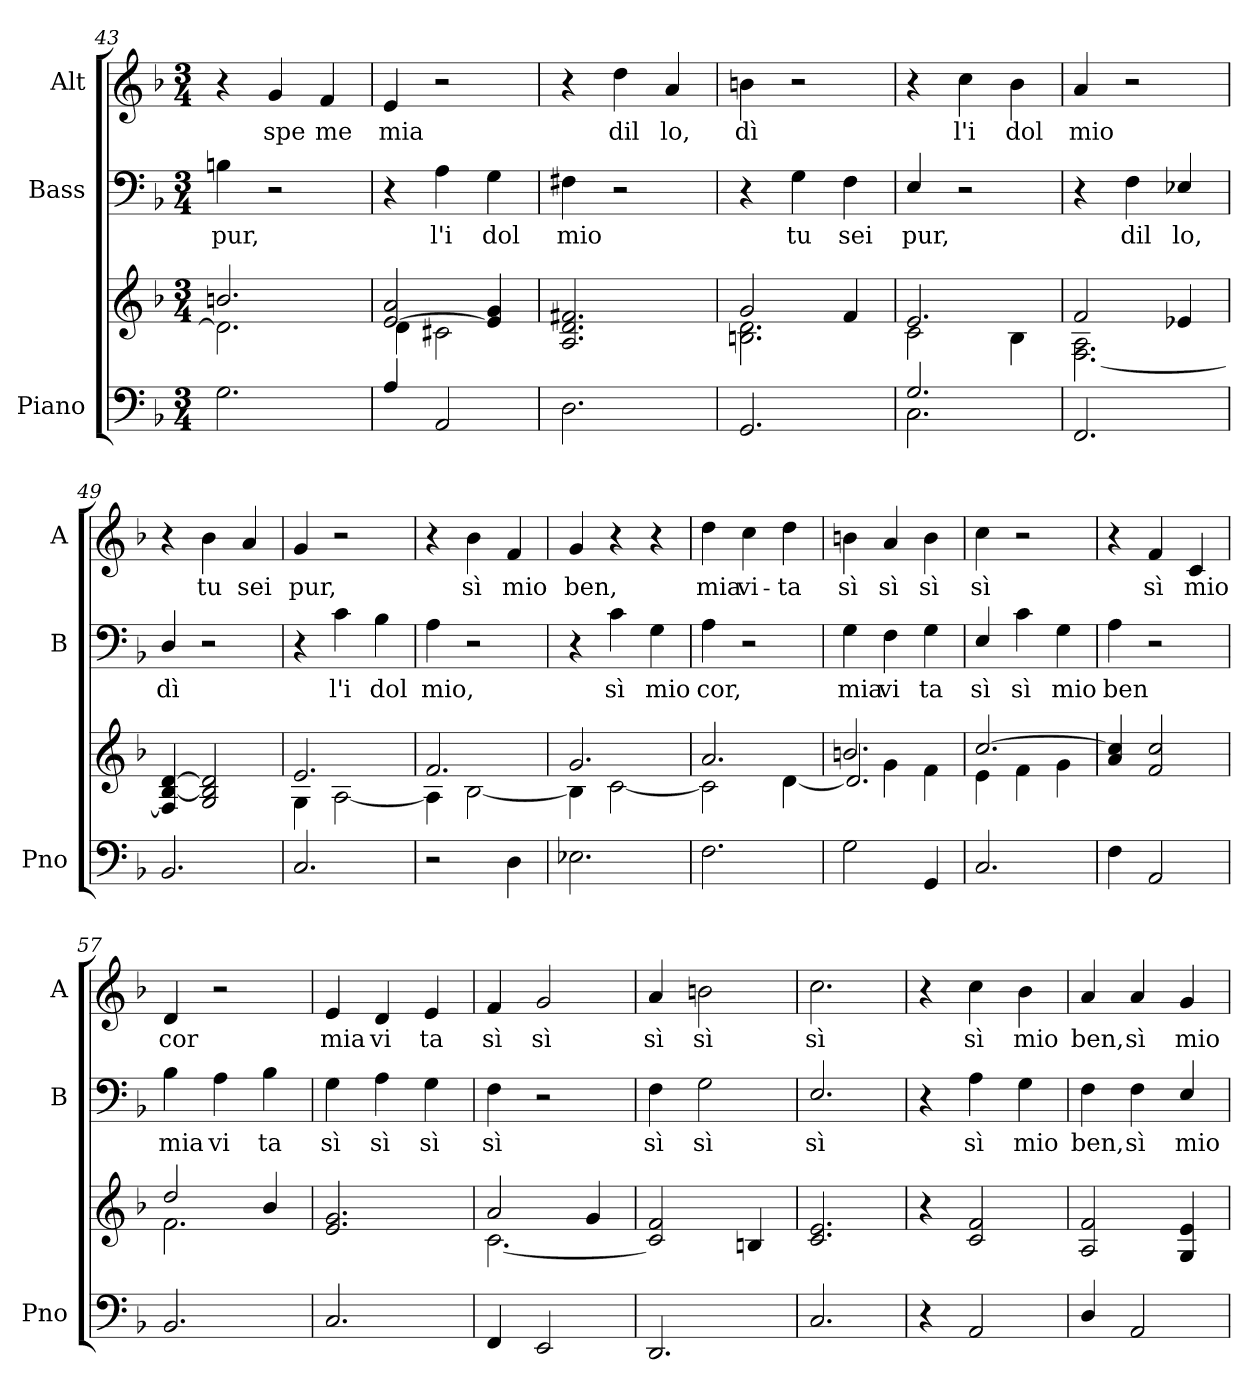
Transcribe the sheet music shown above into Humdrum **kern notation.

**kern	**kern	**kern	**text	**kern	**text
*part3	*part3	*part2	*part2	*part1	*part1
*staff4	*staff3	*staff2	*staff2	*staff1	*staff1
*I"Piano	*	*I"Bass	*	*I"Alt	*
*I'Pno	*	*I'B	*	*I'A	*
*clefF4	*clefG2	*clefF4	*	*clefG2	*
*k[b-]	*k[b-]	*k[b-]	*	*k[b-]	*
*M3/4	*M3/4	*M3/4	*	*M3/4	*
=43	=43	=43	=43	=43	=43
*	*^	*	*	*	*
!	!	!	!	!LO:LY:b	!	!
2.G\	2.bn/	2.d\]	4Bn\	pur,	4r	.
!	!	!	!	!	!	!LO:LY:b
.	.	.	2r	.	4g/	spe
!	!	!	!	!	!	!LO:LY:b
.	.	.	.	.	4f/	me
=44	=44	=44	=44	=44	=44	=44
!	!	!	!	!	!	!LO:LY:b
4A/	[2e/ 2a/	4d\	4r	.	4e/	mia
!	!	!	!	!LO:LY:b	!	!
2AA/	.	2c#X\	4A\	l'i	2r	.
!	!	!	!	!LO:LY:b	!	!
.	4e/] 4g/	.	4G\	dol	.	.
*	*v	*v	*	*	*	*
=45	=45	=45	=45	=45	=45
!	!	!	!LO:LY:b	!	!
2.D\	2.A/ 2.d/ 2.f#X/	4F#X\	mio	4r	.
!	!	!	!	!	!LO:LY:b
.	.	2r	.	4dd\	dil
!	!	!	!	!	!LO:LY:b
.	.	.	.	4a/	lo,
!!LO:LB:g=z
=46	=46	=46	=46	=46	=46
*	*^	*	*	*	*
!	!	!	!	!	!	!LO:LY:b
2.GG/	2g/	2.Bn\ 2.d\	4r	.	4bn\	dì
!	!	!	!	!LO:LY:b	!	!
.	.	.	4G\	tu	2r	.
!	!	!	!	!LO:LY:b	!	!
.	4f/	.	4F\	sei	.	.
=47	=47	=47	=47	=47	=47	=47
*^	*	*	*	*	*	*
!	!	!	!	!	!LO:LY:b	!	!
2.G/	2.C\	2.e/	2c\	4E/	pur,	4r	.
!	!	!	!	!	!	!	!LO:LY:b
.	.	.	.	2r	.	4cc\	l'i
!	!	!	!	!	!	!	!LO:LY:b
.	.	.	4B-\	.	.	4b-\	dol
*v	*v	*	*	*	*	*	*
=48	=48	=48	=48	=48	=48	=48
!	!	!	!	!	!	!LO:LY:b
2.FF/	2f/	[2.F\ 2.A\	4r	.	4a/	mio
!	!	!	!	!LO:LY:b	!	!
.	.	.	4F\	dil	2r	.
!	!	!	!	!LO:LY:b	!	!
.	4e-X/	.	4E-X/	lo,	.	.
*	*v	*v	*	*	*	*
=49	=49	=49	=49	=49	=49
!	!	!	!LO:LY:b	!	!
2.BB-/	4F/] [4B-/ [4d/	4D/	dì	4r	.
!	!	!	!	!	!LO:LY:b
.	2G/ 2B-/] 2d/]	2r	.	4b-\	tu
!	!	!	!	!	!LO:LY:b
.	.	.	.	4a/	sei
=50	=50	=50	=50	=50	=50
*	*^	*	*	*	*
!	!	!	!	!	!	!LO:LY:b
2.C/	2.e/	4G\	4r	.	4g/	pur,
!	!	!	!	!LO:LY:b	!	!
.	.	[2A\	4c\	l'i	2r	.
!	!	!	!	!LO:LY:b	!	!
.	.	.	4B-\	dol	.	.
=51	=51	=51	=51	=51	=51	=51
!	!	!	!	!LO:LY:b	!	!
2r	2.f/	4A\]	4A\	mio,	4r	.
!	!	!	!	!	!	!LO:LY:b
.	.	[2B-\	2r	.	4b-\	sì
!	!	!	!	!	!	!LO:LY:b
4D\	.	.	.	.	4f/	mio
=52	=52	=52	=52	=52	=52	=52
!	!	!	!	!	!	!LO:LY:b
2.E-X\	2.g/	4B-\]	4r	.	4g/	ben,
!	!	!	!	!LO:LY:b	!	!
.	.	[2c\	4c\	sì	4r	.
!	!	!	!	!LO:LY:b	!	!
.	.	.	4G\	mio	4r	.
=53	=53	=53	=53	=53	=53	=53
!	!	!	!	!LO:LY:b	!	!LO:LY:b
2.F\	2.a/	2c\]	4A\	cor,	4dd\	mia
!	!	!	!	!	!	!LO:LY:b
.	.	.	2r	.	4cc\	vi-
!	!	!	!	!	!	!LO:LY:b
.	.	[4d\	.	.	4dd\	-ta
=54	=54	=54	=54	=54	=54	=54
*	*	*^	*	*	*	*
!	!	!	!	!	!LO:LY:b	!	!LO:LY:b
2G\	2.bn/	4ryy	2.d/]	4G\	mia	4bn\	sì
!	!	!	!	!	!LO:LY:b	!	!LO:LY:b
.	.	4g\	.	4F\	vi	4a/	sì
!	!	!	!	!	!LO:LY:b	!	!LO:LY:b
4GG/	.	4f\	.	4G\	ta	4b\	sì
*	*	*v	*v	*	*	*	*
!!LO:PB:g=z
=55	=55	=55	=55	=55	=55	=55
!	!	!	!	!LO:LY:b	!	!LO:LY:b
2.C/	[2.cc/	4e\	4E/	sì	4cc\	sì
!	!	!	!	!LO:LY:b	!	!
.	.	4f\	4c\	sì	2r	.
!	!	!	!	!LO:LY:b	!	!
.	.	4g\	4G\	mio	.	.
=56	=56	=56	=56	=56	=56	=56
!	!	!	!	!LO:LY:b	!	!
*	*v	*v	*	*	*	*
4F\	4a/ 4cc/]	4A\	ben	4r	.
!	!	!	!	!	!LO:LY:b
2AA/	2f/ 2cc/	2r	.	4f/	sì
!	!	!	!	!	!LO:LY:b
.	.	.	.	4c/	mio
=57	=57	=57	=57	=57	=57
*	*^	*	*	*	*
!	!	!	!	!LO:LY:b	!	!LO:LY:b
2.BB-/	2dd/	2.f\	4B-\	mia	4d/	cor
!	!	!	!	!LO:LY:b	!	!
.	.	.	4A\	vi	2r	.
!	!	!	!	!LO:LY:b	!	!
.	4b-/	.	4B-\	ta	.	.
*	*v	*v	*	*	*	*
=58	=58	=58	=58	=58	=58
!	!	!	!LO:LY:b	!	!LO:LY:b
2.C/	2.e/ 2.g/	4G\	sì	4e/	mia
!	!	!	!LO:LY:b	!	!LO:LY:b
.	.	4A\	sì	4d/	vi
!	!	!	!LO:LY:b	!	!LO:LY:b
.	.	4G\	sì	4e/	ta
=59	=59	=59	=59	=59	=59
*	*^	*	*	*	*
!	!	!	!	!LO:LY:b	!	!LO:LY:b
4FF/	2a/	[2.c\	4F\	sì	4f/	sì
!	!	!	!	!	!	!LO:LY:b
2EE/	.	.	2r	.	2g/	sì
.	4g/	.	.	.	.	.
*	*v	*v	*	*	*	*
=60	=60	=60	=60	=60	=60
!	!	!	!LO:LY:b	!	!LO:LY:b
2.DD/	2c/] 2f/	4F\	sì	4a/	sì
!	!	!	!LO:LY:b	!	!LO:LY:b
.	.	2G\	sì	2bn\	sì
.	4Bn/	.	.	.	.
=61	=61	=61	=61	=61	=61
!	!	!	!LO:LY:b	!	!LO:LY:b
2.C/	2.c/ 2.e/	2.E/	sì	2.cc\	sì
=62	=62	=62	=62	=62	=62
4r	4r	4r	.	4r	.
!	!	!	!LO:LY:b	!	!LO:LY:b
2AA/	2c/ 2f/	4A\	sì	4cc\	sì
!	!	!	!LO:LY:b	!	!LO:LY:b
.	.	4G\	mio	4b-\	mio
=63	=63	=63	=63	=63	=63
!	!	!	!LO:LY:b	!	!LO:LY:b
4D/	2A/ 2f/	4F\	ben,	4a/	ben,
!	!	!	!LO:LY:b	!	!LO:LY:b
2AA/	.	4F\	sì	4a/	sì
!	!	!	!LO:LY:b	!	!LO:LY:b
.	4G/ 4e/	4E/	mio	4g/	mio
=	=	=	=	=	=
*-	*-	*-	*-	*-	*-
